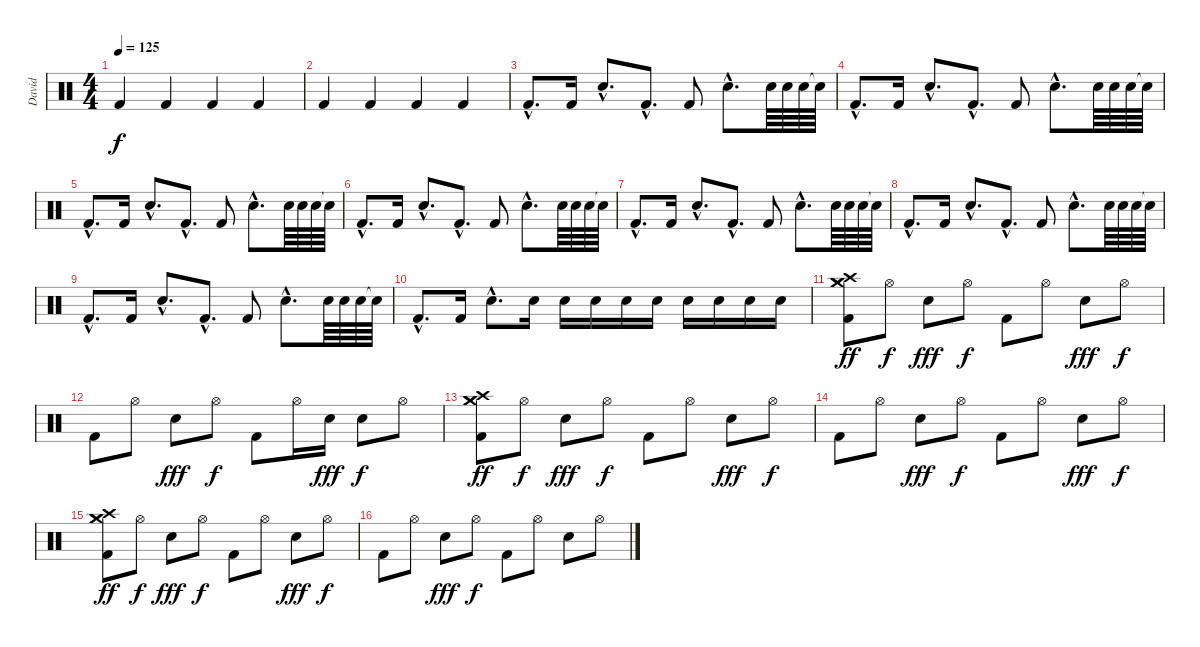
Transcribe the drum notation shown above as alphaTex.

\track ("David" "David") {instrument percussion}
\staff {score}
\articulation defaults
\ts (4 4)
\tempo 125
\clef neutral
\ks c "Kick (hit) 2".4{dy f} "Kick (hit) 2".4 "Kick (hit) 2".4 "Kick (hit) 2".4
|
"Kick (hit) 2".4 "Kick (hit) 2".4 "Kick (hit) 2".4 "Kick (hit) 2".4 |
"Kick (hit) 2"{hac}.8{d} "Kick (hit) 2".16 "Snare (hit) 2"{hac}.8{d} "Kick (hit) 2"{hac}.8{d} "Kick (hit) 2".8 "Snare (hit) 2"{hac}.8{d} "Snare (hit) 2".64 "Snare (hit) 2".64 "Snare (hit) 2".64 "Snare (hit)"{t}.64 |
"Kick (hit) 2"{hac}.8{d} "Kick (hit) 2".16 "Snare (hit) 2"{hac}.8{d} "Kick (hit) 2"{hac}.8{d} "Kick (hit) 2".8 "Snare (hit) 2"{hac}.8{d} "Snare (hit) 2".64 "Snare (hit) 2".64 "Snare (hit) 2".64 "Snare (hit)"{t}.64 |
"Kick (hit) 2"{hac}.8{d} "Kick (hit) 2".16 "Snare (hit) 2"{hac}.8{d} "Kick (hit) 2"{hac}.8{d} "Kick (hit) 2".8 "Snare (hit) 2"{hac}.8{d} "Snare (hit) 2".64 "Snare (hit) 2".64 "Snare (hit) 2".64 "Snare (hit)"{t}.64 |
"Kick (hit) 2"{hac}.8{d} "Kick (hit) 2".16 "Snare (hit) 2"{hac}.8{d} "Kick (hit) 2"{hac}.8{d} "Kick (hit) 2".8 "Snare (hit) 2"{hac}.8{d} "Snare (hit) 2".64 "Snare (hit) 2".64 "Snare (hit) 2".64 "Snare (hit)"{t}.64 |
"Kick (hit) 2"{hac}.8{d} "Kick (hit) 2".16 "Snare (hit) 2"{hac}.8{d} "Kick (hit) 2"{hac}.8{d} "Kick (hit) 2".8 "Snare (hit) 2"{hac}.8{d} "Snare (hit) 2".64 "Snare (hit) 2".64 "Snare (hit) 2".64 "Snare (hit)"{t}.64 |
"Kick (hit) 2"{hac}.8{d} "Kick (hit) 2".16 "Snare (hit) 2"{hac}.8{d} "Kick (hit) 2"{hac}.8{d} "Kick (hit) 2".8 "Snare (hit) 2"{hac}.8{d} "Snare (hit) 2".64 "Snare (hit) 2".64 "Snare (hit) 2".64 "Snare (hit)"{t}.64 |
"Kick (hit) 2"{hac}.8{d} "Kick (hit) 2".16 "Snare (hit) 2"{hac}.8{d} "Kick (hit) 2"{hac}.8{d} "Kick (hit) 2".8 "Snare (hit) 2"{hac}.8{d} "Snare (hit) 2".64 "Snare (hit) 2".64 "Snare (hit) 2".64 "Snare (hit)"{t}.64 |
"Kick (hit) 2"{hac}.8{d} "Kick (hit) 2".16 "Snare (hit) 2"{hac}.8{d} "Snare (hit) 2".16 "Snare (hit) 2".16 "Snare (hit) 2".16 "Snare (hit) 2".16 "Snare (hit) 2".16 "Snare (hit) 2".16 "Snare (hit) 2".16 "Snare (hit) 2".16 "Snare (hit) 2".16 |
("Crash medium (hit)" "Crash high (hit)" "Crash medium (hit)" "Kick (hit) 2").8{dy ff} "Hi-Hat (open)".8{dy f} "Snare (hit) 2".8{dy fff} "Hi-Hat (open)".8{dy f} "Kick (hit) 2".8 "Hi-Hat (open)".8 "Snare (hit) 2".8{dy fff} "Hi-Hat (open)".8{dy f} |
"Kick (hit) 2".8 "Hi-Hat (open)".8 "Snare (hit) 2".8{dy fff} "Hi-Hat (open)".8{dy f} "Kick (hit) 2".8 "Hi-Hat (open)".16 "Snare (hit) 2".16{dy fff} "Snare (hit) 2".8{dy f} "Hi-Hat (open)".8 |
("Crash medium (hit)" "Crash high (hit)" "Crash medium (hit)" "Kick (hit) 2").8{dy ff} "Hi-Hat (open)".8{dy f} "Snare (hit) 2".8{dy fff} "Hi-Hat (open)".8{dy f} "Kick (hit) 2".8 "Hi-Hat (open)".8 "Snare (hit) 2".8{dy fff} "Hi-Hat (open)".8{dy f} |
"Kick (hit) 2".8 "Hi-Hat (open)".8 "Snare (hit) 2".8{dy fff} "Hi-Hat (open)".8{dy f} "Kick (hit) 2".8 "Hi-Hat (open)".8 "Snare (hit) 2".8{dy fff} "Hi-Hat (open)".8{dy f} |
("Crash medium (hit)" "Crash high (hit)" "Crash medium (hit)" "Kick (hit) 2").8{dy ff} "Hi-Hat (open)".8{dy f} "Snare (hit) 2".8{dy fff} "Hi-Hat (open)".8{dy f} "Kick (hit) 2".8 "Hi-Hat (open)".8 "Snare (hit) 2".8{dy fff} "Hi-Hat (open)".8{dy f} |
"Kick (hit) 2".8 "Hi-Hat (open)".8 "Snare (hit) 2".8{dy fff} "Hi-Hat (open)".8{dy f} "Kick (hit) 2".8 "Hi-Hat (open)".8 "Snare (hit) 2".8 "Hi-Hat (open)".8
